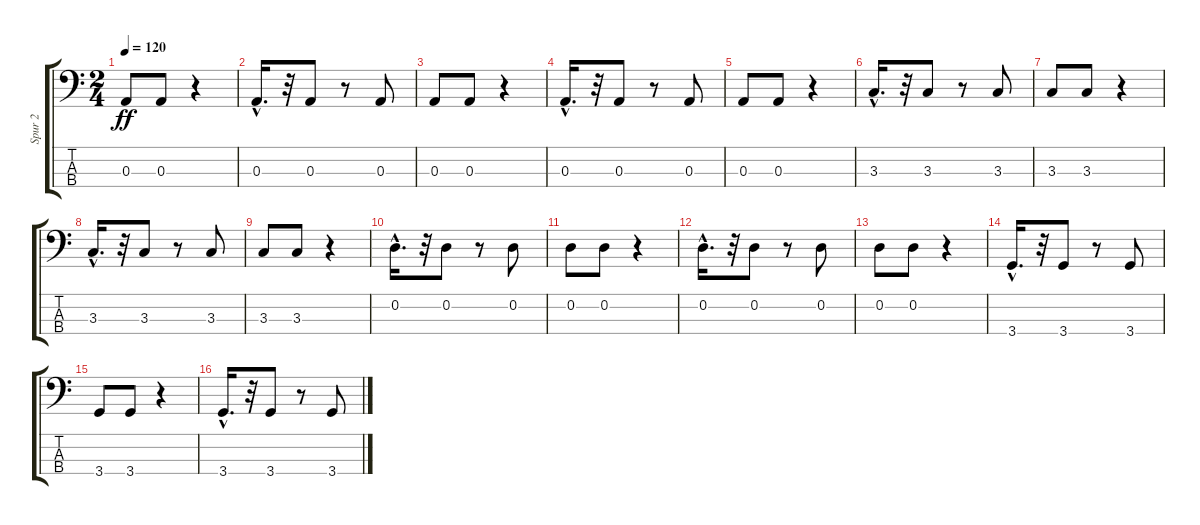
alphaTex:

\track ("Spur 2" "Spur 2") {instrument electricbassfinger}
\staff {score tabs}
\tuning (G2 D2 A1 E1) {hide}
\ts (2 4)
\tempo 120
\clef f4
\ks c
0.3.8{dy ff} 0.3.8 r.4 |
0.3{hac}.16{d} r.32 0.3.8 r.8 0.3.8 |
0.3.8 0.3.8 r.4 |
0.3{hac}.16{d} r.32 0.3.8 r.8 0.3.8 |
0.3.8 0.3.8 r.4 |
3.3{hac}.16{d} r.32 3.3.8 r.8 3.3.8 |
3.3.8 3.3.8 r.4 |
3.3{hac}.16{d} r.32 3.3.8 r.8 3.3.8 |
3.3.8 3.3.8 r.4 |
0.2{hac}.16{d} r.32 0.2.8 r.8 0.2.8 |
0.2.8 0.2.8 r.4 |
0.2{hac}.16{d} r.32 0.2.8 r.8 0.2.8 |
0.2.8 0.2.8 r.4 |
3.4{hac}.16{d} r.32 3.4.8 r.8 3.4.8 |
3.4.8 3.4.8 r.4 |
3.4{hac}.16{d} r.32 3.4.8 r.8 3.4.8
